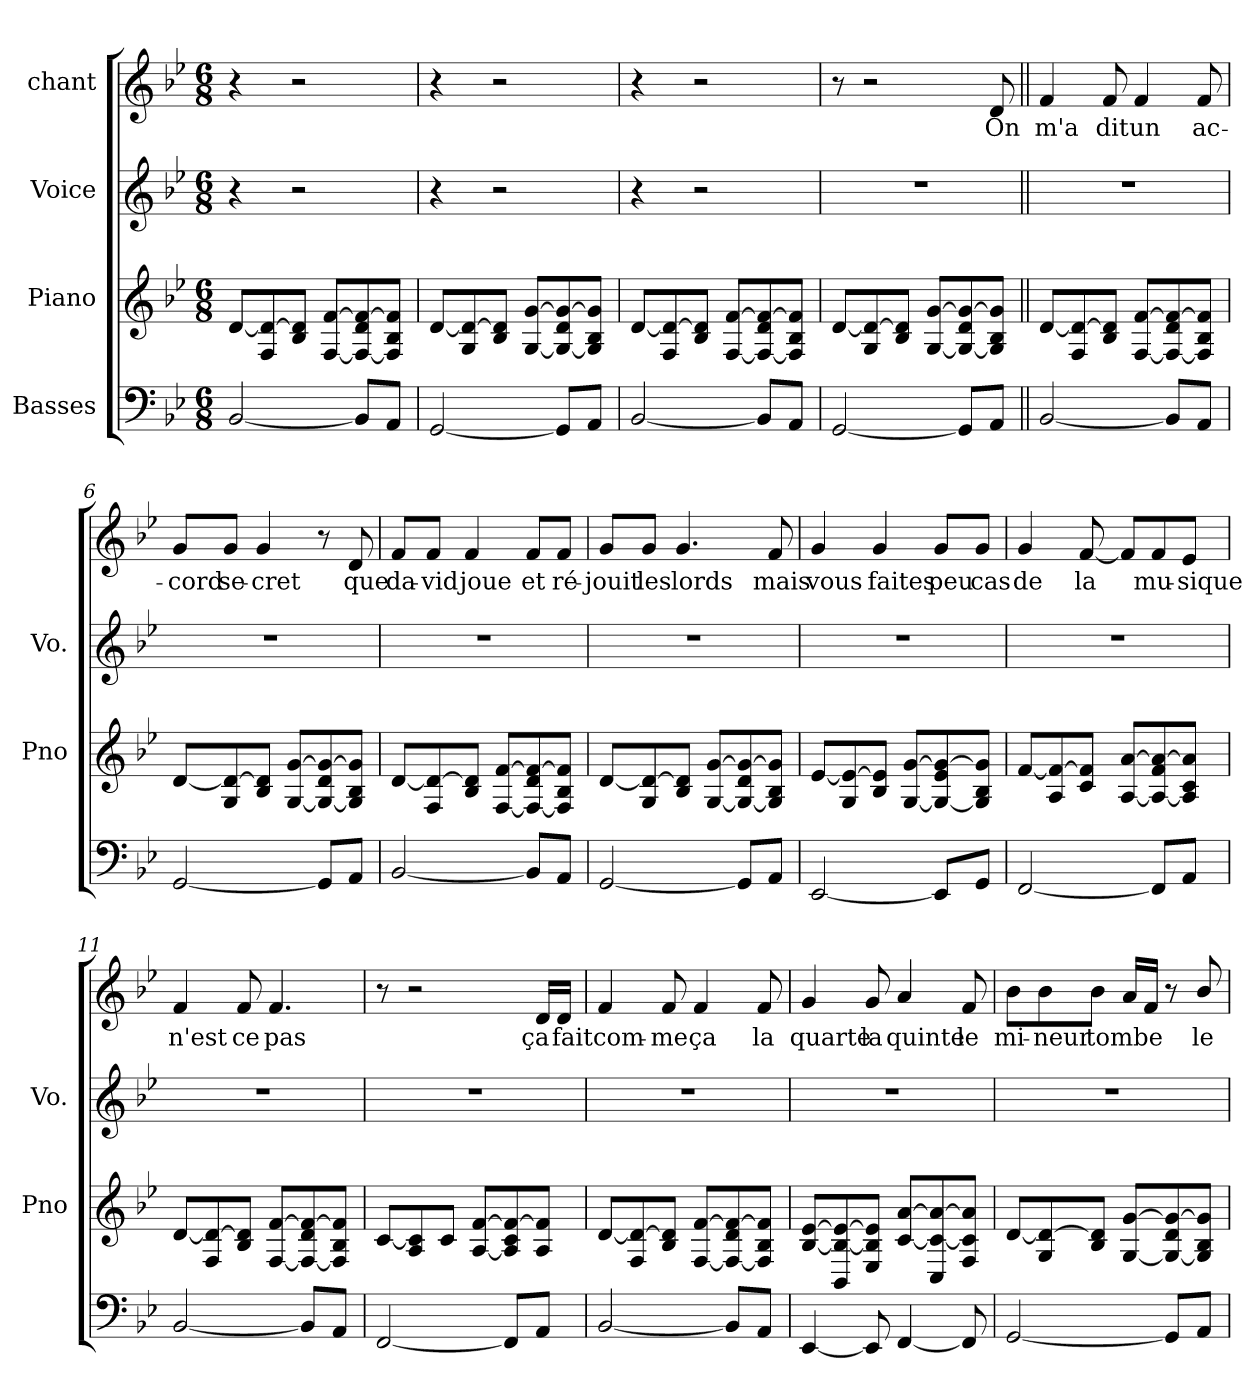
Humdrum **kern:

**kern	**kern	**kern	**kern	**text
*part4	*part3	*part2	*part1	*part1
*staff4	*staff3	*staff2	*staff1	*staff1
*I"Basses	*I"Piano	*I"Voice	*I"chant	*
*	*I'Pno	*I'Vo.	*	*
*clefF4	*clefG2	*clefG2	*clefG2	*
*k[b-e-]	*k[b-e-]	*k[b-e-]	*k[b-e-]	*
*M6/8	*M6/8	*M6/8	*M6/8	*
=1	=1	=1	=1	=1
[2BB-/	[8d/L	4r	4r	.
.	8F/ 8d/_	.	.	.
.	8B-/ 8d/]J	2r	2r	.
.	[8F/ [8f/L	.	.	.
8BB-/L]	8F/_ 8d/ 8f/_	.	.	.
8AA/J	8F/] 8B-/ 8f/]J	.	.	.
=2	=2	=2	=2	=2
[2GG/	[8d/L	4r	4r	.
.	8G/ 8d/_	.	.	.
.	8B-/ 8d/]J	2r	2r	.
.	[8G/ [8g/L	.	.	.
8GG/L]	8G/_ 8d/ 8g/_	.	.	.
8AA/J	8G/] 8B-/ 8g/]J	.	.	.
=3	=3	=3	=3	=3
[2BB-/	[8d/L	4r	4r	.
.	8F/ 8d/_	.	.	.
.	8B-/ 8d/]J	2r	2r	.
.	[8F/ [8f/L	.	.	.
8BB-/L]	8F/_ 8d/ 8f/_	.	.	.
8AA/J	8F/] 8B-/ 8f/]J	.	.	.
=4	=4	=4	=4	=4
[2GG/	[8d/L	2.r	8r	.
.	8G/ 8d/_	.	2r	.
.	8B-/ 8d/]J	.	.	.
.	[8G/ [8g/L	.	.	.
8GG/L]	8G/_ 8d/ 8g/_	.	.	.
!	!	!	!	!LO:LY:b
8AA/J	8G/] 8B-/ 8g/]J	.	8d/	On
!!LO:LB:g=z
=5||	=5||	=5||	=5||	=5||
!	!	!	!	!LO:LY:b
[2BB-/	[8d/L	2.r	4f/	m'a
.	8F/ 8d/_	.	.	.
!	!	!	!	!LO:LY:b
.	8B-/ 8d/]J	.	8f/	dit
!	!	!	!	!LO:LY:b
.	[8F/ [8f/L	.	4f/	un
8BB-/L]	8F/_ 8d/ 8f/_	.	.	.
!	!	!	!	!LO:LY:b
8AA/J	8F/] 8B-/ 8f/]J	.	8f/	ac-
=6	=6	=6	=6	=6
!	!	!	!	!LO:LY:b
[2GG/	[8d/L	2.r	8g/L	-cord
!	!	!	!	!LO:LY:b
.	8G/ 8d/_	.	8g/J	se-
!	!	!	!	!LO:LY:b
.	8B-/ 8d/]J	.	4g/	-cret
.	[8G/ [8g/L	.	.	.
8GG/L]	8G/_ 8d/ 8g/_	.	8r	.
!	!	!	!	!LO:LY:b
8AA/J	8G/] 8B-/ 8g/]J	.	8d/	que
=7	=7	=7	=7	=7
!	!	!	!	!LO:LY:b
[2BB-/	[8d/L	2.r	8f/L	da-
!	!	!	!	!LO:LY:b
.	8F/ 8d/_	.	8f/J	-vid
!	!	!	!	!LO:LY:b
.	8B-/ 8d/]J	.	4f/	joue
.	[8F/ [8f/L	.	.	.
!	!	!	!	!LO:LY:b
8BB-/L]	8F/_ 8d/ 8f/_	.	8f/L	et
!	!	!	!	!LO:LY:b
8AA/J	8F/] 8B-/ 8f/]J	.	8f/J	ré-
=8	=8	=8	=8	=8
!	!	!	!	!LO:LY:b
[2GG/	[8d/L	2.r	8g/L	-jouit
!	!	!	!	!LO:LY:b
.	8G/ 8d/_	.	8g/J	les
!	!	!	!	!LO:LY:b
.	8B-/ 8d/]J	.	4.g/	lords
.	[8G/ [8g/L	.	.	.
8GG/L]	8G/_ 8d/ 8g/_	.	.	.
!	!	!	!	!LO:LY:b
8AA/J	8G/] 8B-/ 8g/]J	.	8f/	mais
!!LO:PB:g=z
=9	=9	=9	=9	=9
!	!	!	!	!LO:LY:b
[2EE-/	[8e-/L	2.r	4g/	vous
.	8G/ 8e-/_	.	.	.
!	!	!	!	!LO:LY:b
.	8B-/ 8e-/]J	.	4g/	faites
.	[8G/ [8g/L	.	.	.
!	!	!	!	!LO:LY:b
8EE-/L]	8G/_ 8e-/ 8g/_	.	8g/L	peu
!	!	!	!	!LO:LY:b
8GG/J	8G/] 8B-/ 8g/]J	.	8g/J	cas
=10	=10	=10	=10	=10
!	!	!	!	!LO:LY:b
[2FF/	[8f/L	2.r	4g/	de
.	8A/ 8f/_	.	.	.
!	!	!	!	!LO:LY:b
.	8c/ 8f/]J	.	[8f/	la
.	[8A/ [8a/L	.	8f/L]	.
!	!	!	!	!LO:LY:b
8FF/L]	8A/_ 8f/ 8a/_	.	8f/	mu-
!	!	!	!	!LO:LY:b
8AA/J	8A/] 8c/ 8a/]J	.	8e-/J	-sique
=11	=11	=11	=11	=11
!	!	!	!	!LO:LY:b
[2BB-/	[8d/L	2.r	4f/	n'est
.	8F/ 8d/_	.	.	.
!	!	!	!	!LO:LY:b
.	8B-/ 8d/]J	.	8f/	ce
!	!	!	!	!LO:LY:b
.	[8F/ [8f/L	.	4.f/	pas
8BB-/L]	8F/_ 8d/ 8f/_	.	.	.
8AA/J	8F/] 8B-/ 8f/]J	.	.	.
=12	=12	=12	=12	=12
[2FF/	[8c/L	2.r	8r	.
.	8A/ 8c/]	.	2r	.
.	8c/J	.	.	.
.	[8A/ [8f/L	.	.	.
8FF/L]	8A/] 8c/ 8f/_	.	.	.
!	!	!	!	!LO:LY:b
8AA/J	8A/ 8f/]J	.	16d/LL	ça
!	!	!	!	!LO:LY:b
.	.	.	16d/JJ	fait
!!LO:LB:g=z
=13	=13	=13	=13	=13
!	!	!	!	!LO:LY:b
[2BB-/	[8d/L	2.r	4f/	com-
.	8F/ 8d/_	.	.	.
!	!	!	!	!LO:LY:b
.	8B-/ 8d/]J	.	8f/	-me
!	!	!	!	!LO:LY:b
.	[8F/ [8f/L	.	4f/	ça
8BB-/L]	8F/_ 8d/ 8f/_	.	.	.
!	!	!	!	!LO:LY:b
8AA/J	8F/] 8B-/ 8f/]J	.	8f/	la
=14	=14	=14	=14	=14
!	!	!	!	!LO:LY:b
[4EE-/	[8B-/ [8e-/L	2.r	4g/	quarte
.	8BB-/ 8B-/_ 8e-/_	.	.	.
!	!	!	!	!LO:LY:b
8EE-/]	8E-/ 8B-/] 8e-/]J	.	8g/	la
!	!	!	!	!LO:LY:b
[4FF/	[8c/ [8a/L	.	4a/	quinte
.	8C/ 8c/_ 8a/_	.	.	.
!	!	!	!	!LO:LY:b
8FF/]	8F/ 8c/] 8a/]J	.	8f/	le
=15	=15	=15	=15	=15
!	!	!	!	!LO:LY:b
[2GG/	[8d/L	2.r	8b-\L	mi-
!	!	!	!	!LO:LY:b
.	8G/ 8d/_	.	8b-\	-neur
!	!	!	!	!LO:LY:b
.	8B-/ 8d/]J	.	8b-\J	tombe
.	[8G/ [8g/L	.	16a/LL	.
.	.	.	16f/JJ	.
8GG/L]	8G/_ 8d/ 8g/_	.	8r	.
!	!	!	!	!LO:LY:b
8AA/J	8G/] 8B-/ 8g/]J	.	8b-/	le
=	=	=	=	=
*-	*-	*-	*-	*-
